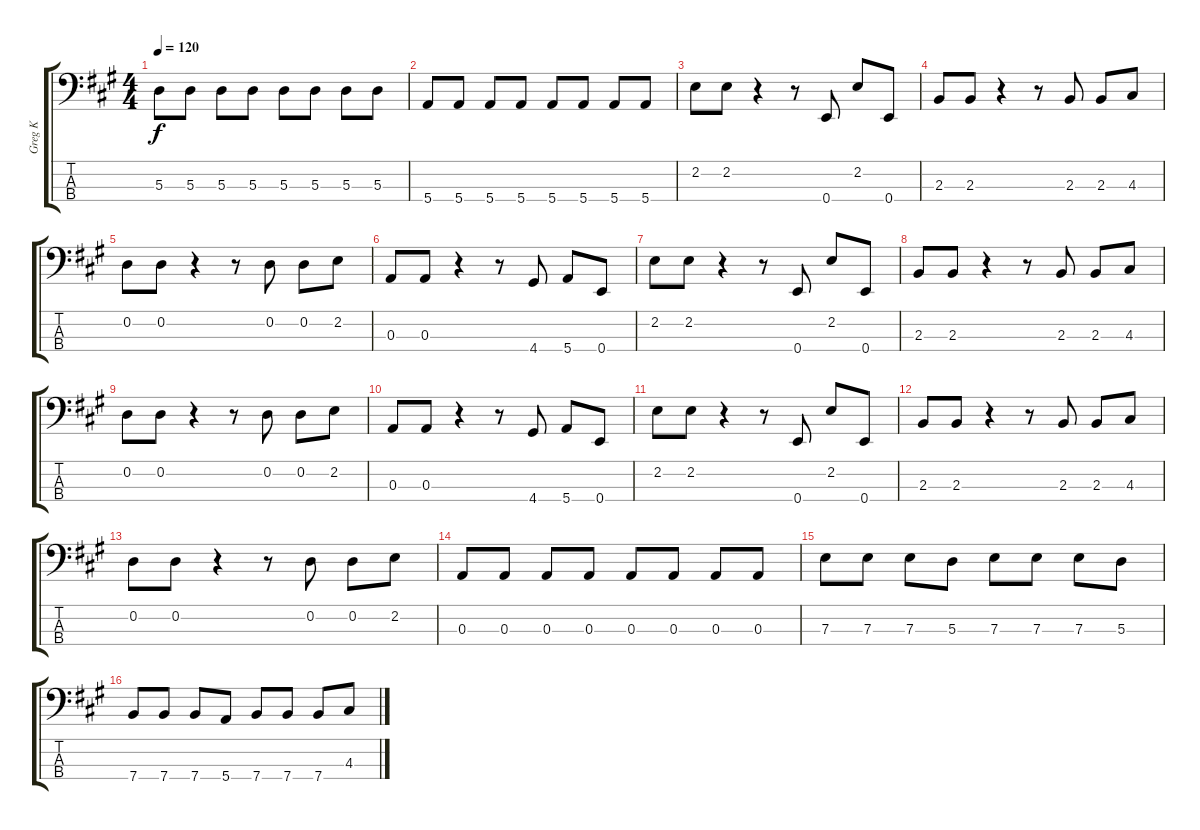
\track ("Greg K" "Greg K") {instrument electricbasspick}
\staff {score tabs}
\tuning (G2 D2 A1 E1) {hide}
\ts (4 4)
\tempo 120
\clef f4
\ks a
5.3.8{dy f} 5.3.8 5.3.8 5.3.8 5.3.8 5.3.8 5.3.8 5.3.8 |
5.4.8 5.4.8 5.4.8 5.4.8 5.4.8 5.4.8 5.4.8 5.4.8 |
2.2.8 2.2.8 r.4 r.8 0.4.8 2.2.8 0.4.8 |
2.3.8 2.3.8 r.4 r.8 2.3.8 2.3.8 4.3.8 |
0.2.8 0.2.8 r.4 r.8 0.2.8 0.2.8 2.2.8 |
0.3.8 0.3.8 r.4 r.8 4.4.8 5.4.8 0.4.8 |
2.2.8 2.2.8 r.4 r.8 0.4.8 2.2.8 0.4.8 |
2.3.8 2.3.8 r.4 r.8 2.3.8 2.3.8 4.3.8 |
0.2.8 0.2.8 r.4 r.8 0.2.8 0.2.8 2.2.8 |
0.3.8 0.3.8 r.4 r.8 4.4.8 5.4.8 0.4.8 |
2.2.8 2.2.8 r.4 r.8 0.4.8 2.2.8 0.4.8 |
2.3.8 2.3.8 r.4 r.8 2.3.8 2.3.8 4.3.8 |
0.2.8 0.2.8 r.4 r.8 0.2.8 0.2.8 2.2.8 |
0.3.8 0.3.8 0.3.8 0.3.8 0.3.8 0.3.8 0.3.8 0.3.8 |
7.3.8 7.3.8 7.3.8 5.3.8 7.3.8 7.3.8 7.3.8 5.3.8 |
7.4.8 7.4.8 7.4.8 5.4.8 7.4.8 7.4.8 7.4.8 4.3.8
